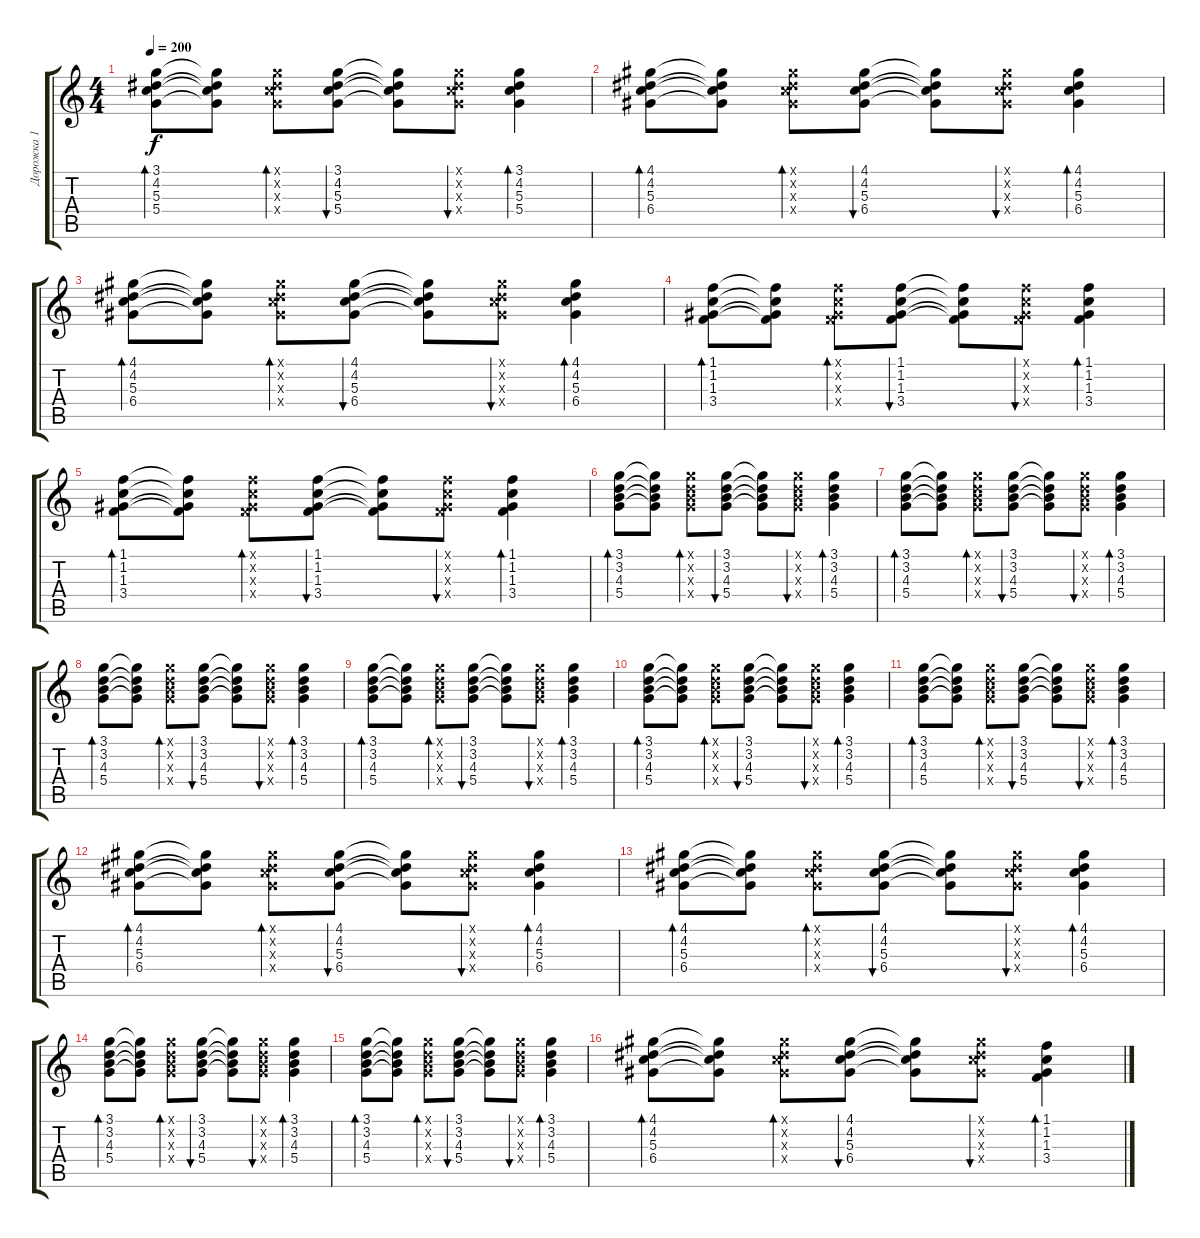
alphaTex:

\track ("Дорожка 1" "Дорожка 1") {instrument acousticguitarsteel}
\staff {score tabs}
\tuning (E4 B3 G3 D3 A2 E2) {hide}
\ts (4 4)
\tempo 200
\clef g2
\ks c
(3.1 4.2 5.3 5.4).8{bd 120 dy f} (3.1{t} 4.2{t} 5.3{t} 5.4{t}).8 (3.1{x} 4.2{x} 5.3{x} 5.4{x}).8{bd 120} (3.1 4.2 5.3 5.4).8{bu 120} (3.1{t} 4.2{t} 5.3{t} 5.4{t}).8 (3.1{x} 4.2{x} 5.3{x} 5.4{x}).8{bu 120} (3.1 4.2 5.3 5.4).4{bd 120} |
(4.1 4.2 5.3 6.4).8{bd 120} (4.1{t} 4.2{t} 5.3{t} 6.4{t}).8 (4.1{x} 4.2{x} 5.3{x} 6.4{x}).8{bd 120} (4.1 4.2 5.3 6.4).8{bu 120} (4.1{t} 4.2{t} 5.3{t} 6.4{t}).8 (4.1{x} 4.2{x} 5.3{x} 6.4{x}).8{bu 120} (4.1 4.2 5.3 6.4).4{bd 120} |
(4.1 4.2 5.3 6.4).8{bd 120} (4.1{t} 4.2{t} 5.3{t} 6.4{t}).8 (4.1{x} 4.2{x} 5.3{x} 6.4{x}).8{bd 120} (4.1 4.2 5.3 6.4).8{bu 120} (4.1{t} 4.2{t} 5.3{t} 6.4{t}).8 (4.1{x} 4.2{x} 5.3{x} 6.4{x}).8{bu 120} (4.1 4.2 5.3 6.4).4{bd 120} |
(1.1 1.2 1.3 3.4).8{bd 120} (1.1{t} 1.2{t} 1.3{t} 3.4{t}).8 (1.1{x} 1.2{x} 1.3{x} 3.4{x}).8{bd 120} (1.1 1.2 1.3 3.4).8{bu 120} (1.1{t} 1.2{t} 1.3{t} 3.4{t}).8 (1.1{x} 1.2{x} 1.3{x} 3.4{x}).8{bu 120} (1.1 1.2 1.3 3.4).4{bd 120} |
(1.1 1.2 1.3 3.4).8{bd 120} (1.1{t} 1.2{t} 1.3{t} 3.4{t}).8 (1.1{x} 1.2{x} 1.3{x} 3.4{x}).8{bd 120} (1.1 1.2 1.3 3.4).8{bu 120} (1.1{t} 1.2{t} 1.3{t} 3.4{t}).8 (1.1{x} 1.2{x} 1.3{x} 3.4{x}).8{bu 120} (1.1 1.2 1.3 3.4).4{bd 120} |
(3.1 3.2 4.3 5.4).8{bd 120} (3.1{t} 3.2{t} 4.3{t} 5.4{t}).8 (3.1{x} 3.2{x} 4.3{x} 5.4{x}).8{bd 120} (3.1 3.2 4.3 5.4).8{bu 120} (3.1{t} 3.2{t} 4.3{t} 5.4{t}).8 (3.1{x} 3.2{x} 4.3{x} 5.4{x}).8{bu 120} (3.1 3.2 4.3 5.4).4{bd 120} |
(3.1 3.2 4.3 5.4).8{bd 120} (3.1{t} 3.2{t} 4.3{t} 5.4{t}).8 (3.1{x} 3.2{x} 4.3{x} 5.4{x}).8{bd 120} (3.1 3.2 4.3 5.4).8{bu 120} (3.1{t} 3.2{t} 4.3{t} 5.4{t}).8 (3.1{x} 3.2{x} 4.3{x} 5.4{x}).8{bu 120} (3.1 3.2 4.3 5.4).4{bd 120} |
(3.1 3.2 4.3 5.4).8{bd 120} (3.1{t} 3.2{t} 4.3{t} 5.4{t}).8 (3.1{x} 3.2{x} 4.3{x} 5.4{x}).8{bd 120} (3.1 3.2 4.3 5.4).8{bu 120} (3.1{t} 3.2{t} 4.3{t} 5.4{t}).8 (3.1{x} 3.2{x} 4.3{x} 5.4{x}).8{bu 120} (3.1 3.2 4.3 5.4).4{bd 120} |
(3.1 3.2 4.3 5.4).8{bd 120} (3.1{t} 3.2{t} 4.3{t} 5.4{t}).8 (3.1{x} 3.2{x} 4.3{x} 5.4{x}).8{bd 120} (3.1 3.2 4.3 5.4).8{bu 120} (3.1{t} 3.2{t} 4.3{t} 5.4{t}).8 (3.1{x} 3.2{x} 4.3{x} 5.4{x}).8{bu 120} (3.1 3.2 4.3 5.4).4{bd 120} |
(3.1 3.2 4.3 5.4).8{bd 120} (3.1{t} 3.2{t} 4.3{t} 5.4{t}).8 (3.1{x} 3.2{x} 4.3{x} 5.4{x}).8{bd 120} (3.1 3.2 4.3 5.4).8{bu 120} (3.1{t} 3.2{t} 4.3{t} 5.4{t}).8 (3.1{x} 3.2{x} 4.3{x} 5.4{x}).8{bu 120} (3.1 3.2 4.3 5.4).4{bd 120} |
(3.1 3.2 4.3 5.4).8{bd 120} (3.1{t} 3.2{t} 4.3{t} 5.4{t}).8 (3.1{x} 3.2{x} 4.3{x} 5.4{x}).8{bd 120} (3.1 3.2 4.3 5.4).8{bu 120} (3.1{t} 3.2{t} 4.3{t} 5.4{t}).8 (3.1{x} 3.2{x} 4.3{x} 5.4{x}).8{bu 120} (3.1 3.2 4.3 5.4).4{bd 120} |
(4.1 4.2 5.3 6.4).8{bd 120} (4.1{t} 4.2{t} 5.3{t} 6.4{t}).8 (4.1{x} 4.2{x} 5.3{x} 6.4{x}).8{bd 120} (4.1 4.2 5.3 6.4).8{bu 120} (4.1{t} 4.2{t} 5.3{t} 6.4{t}).8 (4.1{x} 4.2{x} 5.3{x} 6.4{x}).8{bu 120} (4.1 4.2 5.3 6.4).4{bd 120} |
(4.1 4.2 5.3 6.4).8{bd 120} (4.1{t} 4.2{t} 5.3{t} 6.4{t}).8 (4.1{x} 4.2{x} 5.3{x} 6.4{x}).8{bd 120} (4.1 4.2 5.3 6.4).8{bu 120} (4.1{t} 4.2{t} 5.3{t} 6.4{t}).8 (4.1{x} 4.2{x} 5.3{x} 6.4{x}).8{bu 120} (4.1 4.2 5.3 6.4).4{bd 120} |
(3.1 3.2 4.3 5.4).8{bd 120} (3.1{t} 3.2{t} 4.3{t} 5.4{t}).8 (3.1{x} 3.2{x} 4.3{x} 5.4{x}).8{bd 120} (3.1 3.2 4.3 5.4).8{bu 120} (3.1{t} 3.2{t} 4.3{t} 5.4{t}).8 (3.1{x} 3.2{x} 4.3{x} 5.4{x}).8{bu 120} (3.1 3.2 4.3 5.4).4{bd 120} |
(3.1 3.2 4.3 5.4).8{bd 120} (3.1{t} 3.2{t} 4.3{t} 5.4{t}).8 (3.1{x} 3.2{x} 4.3{x} 5.4{x}).8{bd 120} (3.1 3.2 4.3 5.4).8{bu 120} (3.1{t} 3.2{t} 4.3{t} 5.4{t}).8 (3.1{x} 3.2{x} 4.3{x} 5.4{x}).8{bu 120} (3.1 3.2 4.3 5.4).4{bd 120} |
(4.1 4.2 5.3 6.4).8{bd 120} (4.1{t} 4.2{t} 5.3{t} 6.4{t}).8 (4.1{x} 4.2{x} 5.3{x} 6.4{x}).8{bd 120} (4.1 4.2 5.3 6.4).8{bu 120} (4.1{t} 4.2{t} 5.3{t} 6.4{t}).8 (4.1{x} 4.2{x} 5.3{x} 6.4{x}).8{bu 120} (1.1 1.2 1.3 3.4).4{bd 120}
